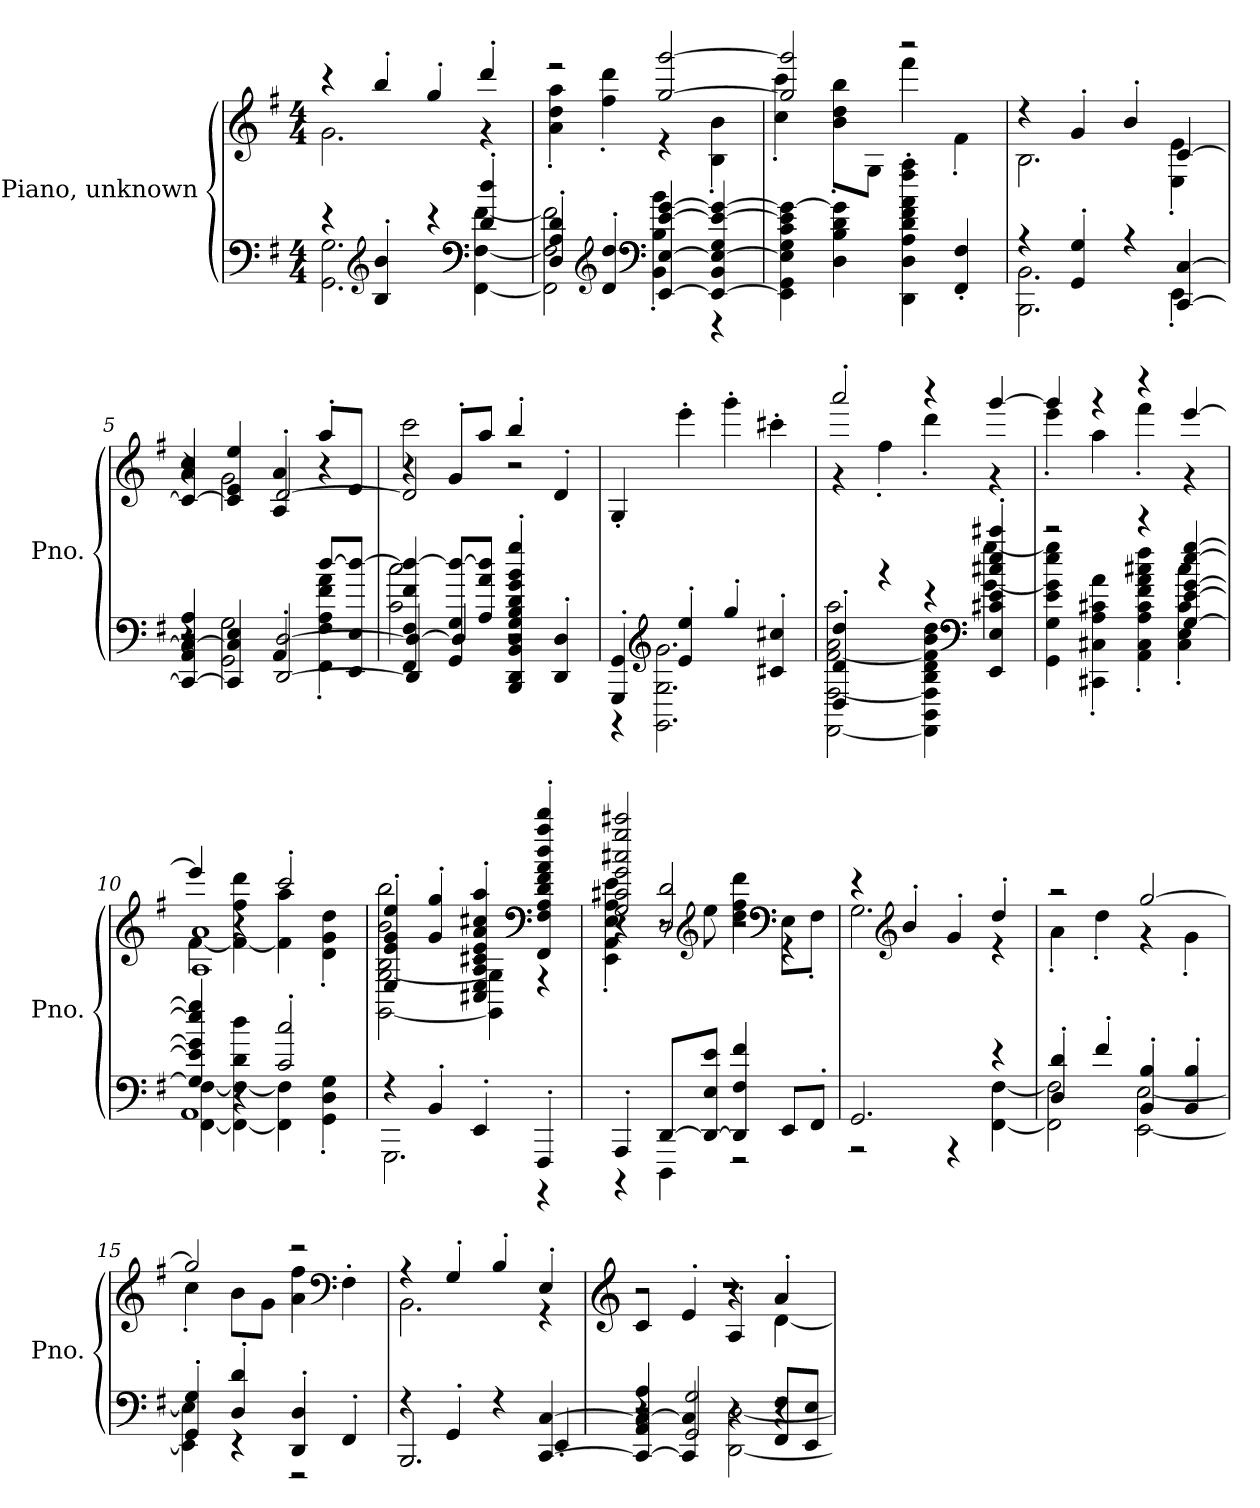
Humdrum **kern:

**kern	**kern
*part1	*part1
*staff2	*staff1
*I"Piano, unknown	*
*I'Pno.	*
*clefF4	*clefG2
*k[f#]	*k[f#]
*M4/4	*M4/4
*MM120	*MM120
=1	=1
*^	*^
4r	2.GG\ 2.G\	4r	2.g\
*clefG2	*	*	*
4B/' 4b/'	.	4bb'/	.
4r	.	4gg'/	.
*clefF4	*	*	*
4d/' 4dd/'	[4FF#\ [4F#\ [4f#\	4ddd'/	4r
=2	=2	=2	=2
4D/' 4A/' 4d/'	2FF#\] 2F#\] 2f#\]	2r	4a\' 4dd\' 4aa\'
*clefG2	*	*	*
4d/' 4dd/'	.	.	4ff#\' 4ddd\'
*clefF4	*	*	*
[4EE/ [4E/ [4e/ [4g/	4BB\' 4B\' 4b\'	[2gg/ [2ggg/	4r
4EE/_ 4BB/ 4E/_ 4G/ 4e/_ 4g/_	4r	.	4B\' 4b\'
*v	*v	*	*
=3	=3	=3
4EE\] 4GG\ 4E\] 4G\ 4c\ 4e\] 4g\_	2gg/] 2ggg/]	4cc\' 4ccc\'
4D\ 4B\ 4d\ 4g\]	.	8b\' 8dd\' 8bb\'L
.	.	8G\J
4DD\' 4D\' 4A\' 4d\' 4f#\' 4a\' 4ff#\' 4aa\'	2r	4fff#\
4FF#/' 4F#/'	.	4f#'\
=4	=4	=4
*^	*	*
4r	2.BBB\ 2.BB\	4r	2.B\
4GG/' 4G/'	.	4g'/	.
4r	.	4b'/	.
[4CC/ [4C/	4EE'\	[4c/	4E\' 4e\'
=5	=5	=5	=5
*	*^	*	*^
4CC/_ 4AA/ 4C/_ 4A/	4r	2r	4c/_ 4a/ 4cc/	4r	2r
4CC/] 4C/] 4E/	2GG\ 2G\	.	4c/] 4e/ 4ee/	2g\	.
4AA'/	.	[2DD/ [2D/	4A/' 4a/'	.	[2d/
[8dd/L	4FF#\' 4F#\' 4A\' 4f#\' 4a\'	.	8aa'/L	4r	.
8EE/ 8E/ 8dd/_J	.	.	8e/J	.	.
!!LO:LB:g=z	!!	!!
=6	=6	=6	=6	=6	=6
4FF#/ 4F#/ 4f#/ 4dd/_	2c\ 2cc\	4DD/] 4D/_	4r	2ccc\	2d/]
8GG/ 8G/ 8dd/_L	.	4D/]	8g'/L	.	.
8A/ 8a/ 8dd/]J	.	.	8aa/J	.	.
4BBB/' 4DD/' 4BB/' 4D/' 4G/' 4B/' 4d/' 4g/' 4b/' 4gg/'	2r	2r	4bb'/	2r	2r
4DD/' 4D/'	.	.	4d'/	.	.
*	*v	*v	*	*	*
*	*	*v	*v	*v
=7	=7	=7
4GGG/' 4GG/'	4r	4G'/
*clefG2	*	*
4e/' 4ee/'	2.GG\ 2.G\ 2.g\	4eee'\
4gg'/	.	4ggg'\
4c#X/' 4cc#X/'	.	4ccc#X'\
=8	=8	=8
*	*	*^
4D/' 4d/' 4dd/'	[2FF#\ [2F#\ [2f#\ 2a\ 2aa\	2aaa'/	4r
4r	.	.	4ff#'\
4r	4FF#\] 4BB\ 4F#\] 4B\ 4d\ 4f#\] 4b\ 4dd\	4r	4ddd'\
*clefF4	*	*	*
4EE/' 4E/' 4c#X/' 4e/' 4cc#X/' 4ee/' 4ccc#X/'	[4g\ [4gg\	[4ggg/	4r
=9	=9	=9	=9
2r	4GG\ 4G\ 4e\ 4g\] 4ee\ 4gg\]	4ggg/]	4eee'\
.	4CC#X\' 4C#X\' 4A\' 4c#X\' 4a\'	4r	4aa\
4r	4AA\' 4C#\' 4A\' 4c#\' 4f#\' 4a\' 4cc#X\' 4ff#\'	4r	4fff#'\
[4G/ [4e/ [4g/ [4ee/ [4gg/	4C#\' 4E\' 4c#\' 4cc#\'	[4eee/	4r
=10	=10	=10	=10
*	*^	*	*^
4G/] 4e/] 4g/] 4ee/] 4gg/]	[4FF#\ [4F#\	1AA	4eee/]	[4f#\	1A 1a
4r	4FF#\_ 4F#\_ 4d\ 4dd\	.	4r	4f#\_ 4ff#\ 4ddd\	.
2c/' 2cc/'	4FF#\] 4F#\]	.	2ccc'/	4f#\] 4aa\	.
.	4GG\' 4D\' 4G\'	.	.	4d\' 4g\' 4dd\'	.
*	*v	*v	*	*	*
*	*	*	*v	*v
!!LO:LB:g=z
=11	=11	=11	=11
4r	2.GGG\	4E/' 4e/' 4g/' 4ee/'	[2GG\ [2G\ 2B\ 2b\ 2bb\
4BB'/	.	4g/' 4gg/'	.
4EE'/	.	4C#X/' 4E/' 4A/' 4c#X/' 4e/' 4a/' 4cc#X/' 4aa/'	4GG\] 4G\]
*	*	*clefF4	*
4FFF#'/	4r	4FF#/' 4F#/' 4A/' 4d/' 4f#/' 4a/' 4dd/' 4aa/' 4ddd/'	4r
=12	=12	=12	=12
*	*	*	*^
4AAA'/	4r	2G/ 2c#X/ 2g/ 2cc#X/ 2gg/ 2ccc#X/	4EE\' 4AA\' 4E\' 4A\' 4e\'	4r
[8DD/L	4DDD\	.	8r	2D/ 2d/
*	*	*clefG2	*	*
8DD/_ 8E/ 8e/J	.	.	8ee\	.
4DD/] 4F#/ 4f#/	2r	2r	4dd\ 4ff#\ 4ddd\	.
*	*	*clefF4	*	*
8EE/L	.	.	8E\L	4r
8FF#'/J	.	.	8F#'\J	.
*	*	*	*v	*v
=13	=13	=13	=13
2.GG/	2r	4r	2.G\
*	*	*clefG2	*
.	.	4b'/	.
.	4r	4g'/	.
4r	[4FF#\ [4F#\	4dd'/	4r
=14	=14	=14	=14
4D/' 4d/'	2FF#\] 2F#\]	2r	4a'\
4f#'/	.	.	4dd'\
4BB/' 4B/'	[2EE\ [2E\	[2gg/	4r
4BB/' 4B/'	.	.	4g'\
=15	=15	=15	=15
4GG/' 4G/'	4EE\] 4E\]	2gg/]	4cc'\
4D/' 4d/'	4r	.	8b\L
.	.	.	8g\J
4DD/' 4D/'	2r	2r	4a\ 4ff#\
*	*	*clefF4	*
4FF#'/	.	.	4F#'\
!!LO:LB:g=z	!!
=16	=16	=16	=16
4r	2.BBB/	4r	2.BB\
4GG'/	.	4G'/	.
4r	.	4B'/	.
[4CC/ [4C/	4EE'/	4E'/	4r
*v	*v	*	*
*	*v	*v
=17	=17
*	*clefG2
*^	*^
*	*^	*	*^
4CC/_ 4AA/ 4C/_ 4A/	2r	4r	1r	2r	4c/
4CC/] 4C/]	.	2GG/ 2G/	.	.	4e'/
4r	[2DD\ [2D\	.	.	4r	4A'/
8FF#/ 8F#/L	.	4r	.	[4d\	4a'/
8EE/ 8E/J	.	.	.	.	.
*v	*v	*v	*	*	*
*	*v	*v	*v
=	=
*-	*-
